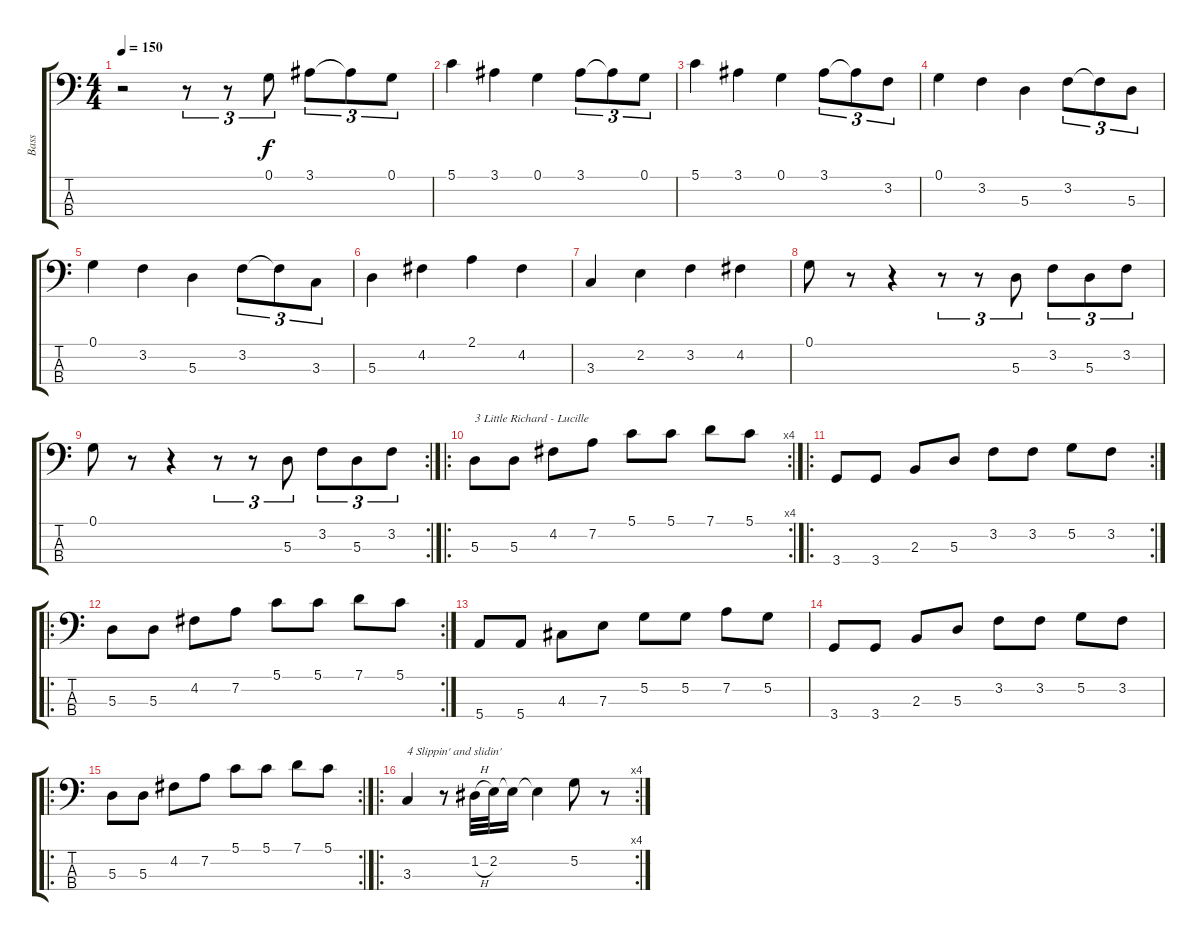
\track ("Bass" "Bass") {instrument electricbassfinger}
\staff {score tabs}
\tuning (G2 D2 A1 E1) {hide}
\ts (4 4)
\tempo 150
\clef f4
\ks c
r.2{dy f} r.8{tu (3 2)} r.8{tu (3 2)} 0.1.8{tu (3 2)} 3.1.8{tu (3 2)} 3.1{t}.8{tu (3 2)} 0.1.8{tu (3 2)} |
5.1.4 3.1.4 0.1.4 3.1.8{tu (3 2)} 3.1{t}.8{tu (3 2)} 0.1.8{tu (3 2)} |
5.1.4 3.1.4 0.1.4 3.1.8{tu (3 2)} 3.1{t}.8{tu (3 2)} 3.2.8{tu (3 2)} |
0.1.4 3.2.4 5.3.4 3.2.8{tu (3 2)} 3.2{t}.8{tu (3 2)} 5.3.8{tu (3 2)} |
0.1.4 3.2.4 5.3.4 3.2.8{tu (3 2)} 3.2{t}.8{tu (3 2)} 3.3.8{tu (3 2)} |
5.3.4 4.2.4 2.1.4 4.2.4 |
3.3.4 2.2.4 3.2.4 4.2.4 |
0.1.8 r.8 r.4 r.8{tu (3 2)} r.8{tu (3 2)} 5.3.8{tu (3 2)} 3.2.8{tu (3 2)} 5.3.8{tu (3 2)} 3.2.8{tu (3 2)} |
\rc 2
0.1.8 r.8 r.4 r.8{tu (3 2)} r.8{tu (3 2)} 5.3.8{tu (3 2)} 3.2.8{tu (3 2)} 5.3.8{tu (3 2)} 3.2.8{tu (3 2)} |
\ro
\rc 4
5.3.8{txt "3 Little Richard - Lucille"} 5.3.8 4.2.8 7.2.8 5.1.8 5.1.8 7.1.8 5.1.8 |
\ro
\rc 2
3.4.8 3.4.8 2.3.8 5.3.8 3.2.8 3.2.8 5.2.8 3.2.8 |
\ro
\rc 2
5.3.8 5.3.8 4.2.8 7.2.8 5.1.8 5.1.8 7.1.8 5.1.8 |
5.4.8 5.4.8 4.3.8 7.3.8 5.2.8 5.2.8 7.2.8 5.2.8 |
3.4.8 3.4.8 2.3.8 5.3.8 3.2.8 3.2.8 5.2.8 3.2.8 |
\ro
\rc 2
5.3.8 5.3.8 4.2.8 7.2.8 5.1.8 5.1.8 7.1.8 5.1.8 |
\ro
\rc 4
3.3.4{txt "4 Slippin' and slidin'"} r.8 1.2{h}.32 2.2.32 2.2{t}.16 2.2{t}.4 5.2.8 r.8
